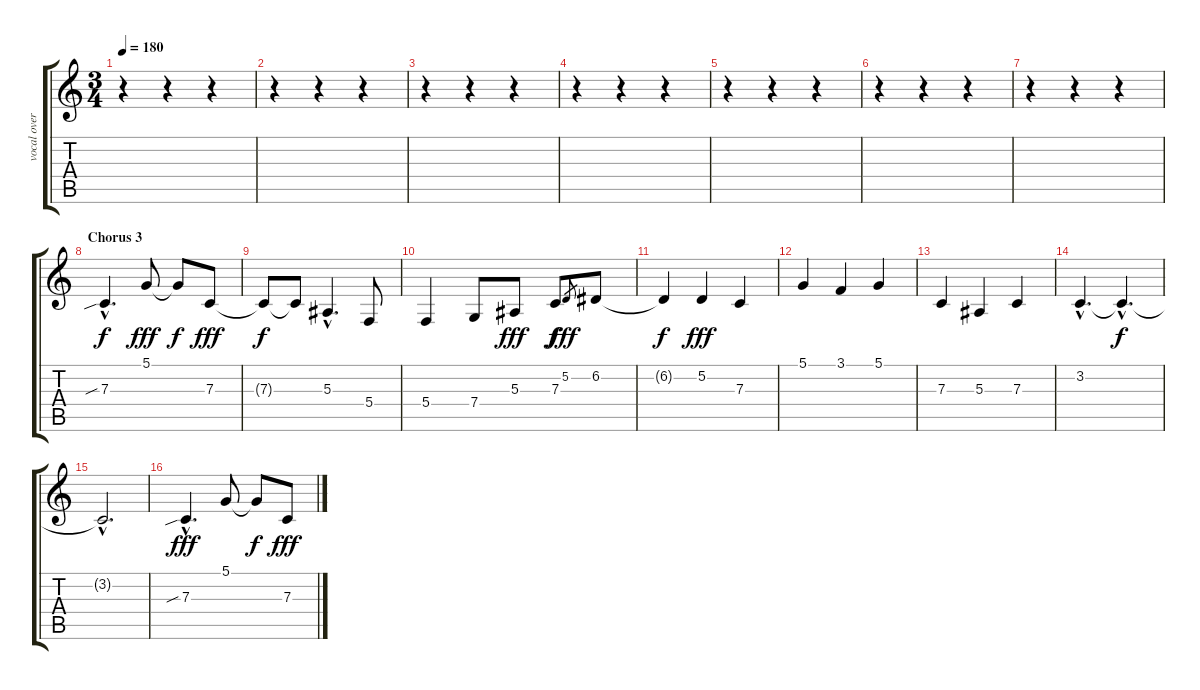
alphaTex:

\track ("vocal overdub" "vocal over") {instrument pad4choir}
\staff {score tabs}
\tuning (D4 A3 F3 C3 G2 C2) {hide}
\ts (3 4)
\tempo 180
\clef g2
\ks c
r.4{dy f} r.4 r.4 |
r.4 r.4 r.4 |
r.4 r.4 r.4 |
r.4 r.4 r.4 |
r.4 r.4 r.4 |
r.4 r.4 r.4 |
r.4 r.4 r.4 |
\section ("" "Chorus 3")
7.3{sib hac}.4{d} 5.1.8{dy fff} 5.1{t}.8{dy f} 7.3.8{dy fff} |
7.3{t}.8{dy f} 7.3{t}.8 5.3{hac}.4{d} 5.4.8 |
5.4.4 7.4.8 5.3.8{dy fff} 7.3.8{dy f} 5.2.8{gr dy fff} 6.2.8 |
6.2{t}.4{dy f} 5.2.4{dy fff} 7.3.4 |
5.1.4 3.1.4 5.1.4 |
7.3.4 5.3.4 7.3.4 |
3.2{hac}.4{d} 3.2{hac t}.4{d dy f} |
3.2{hac t}.2{d} |
7.3{sib hac}.4{d dy fff} 5.1.8 5.1{t}.8{dy f} 7.3.8{dy fff}
